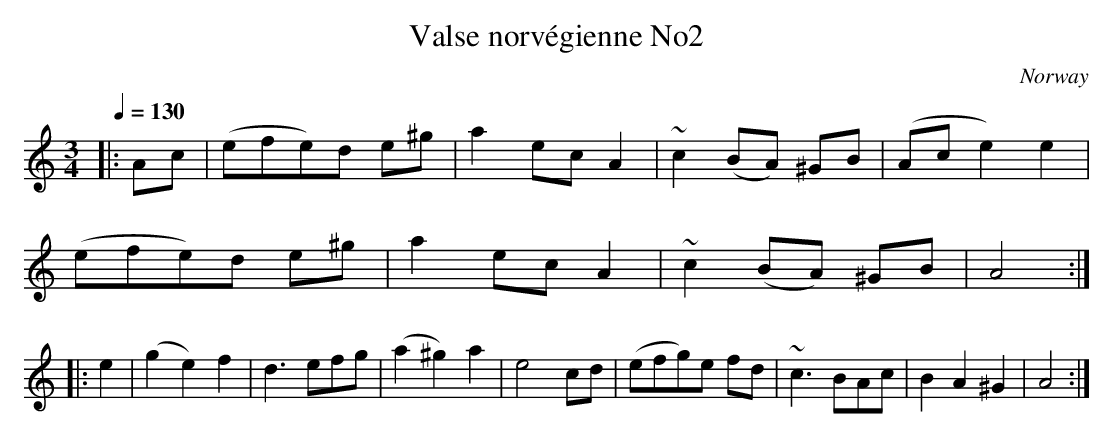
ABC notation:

X:1
T:Valse norvégienne No2
O:Norway
M:3/4
Q:1/4=130
K:C
|:Ac|(efe)d e^g| a2 ec A2| ~c2 (BA) ^GB| (Ac e2) e2|
(efe)d e^g|a2 ec A2|~c2 (BA) ^GB|A4:|
|: e2|(g2e2)f2| d3 efg| (a2^g2)a2| e4 cd|(efg)e fd| ~c3BAc|B2A2 ^G2|A4:|
